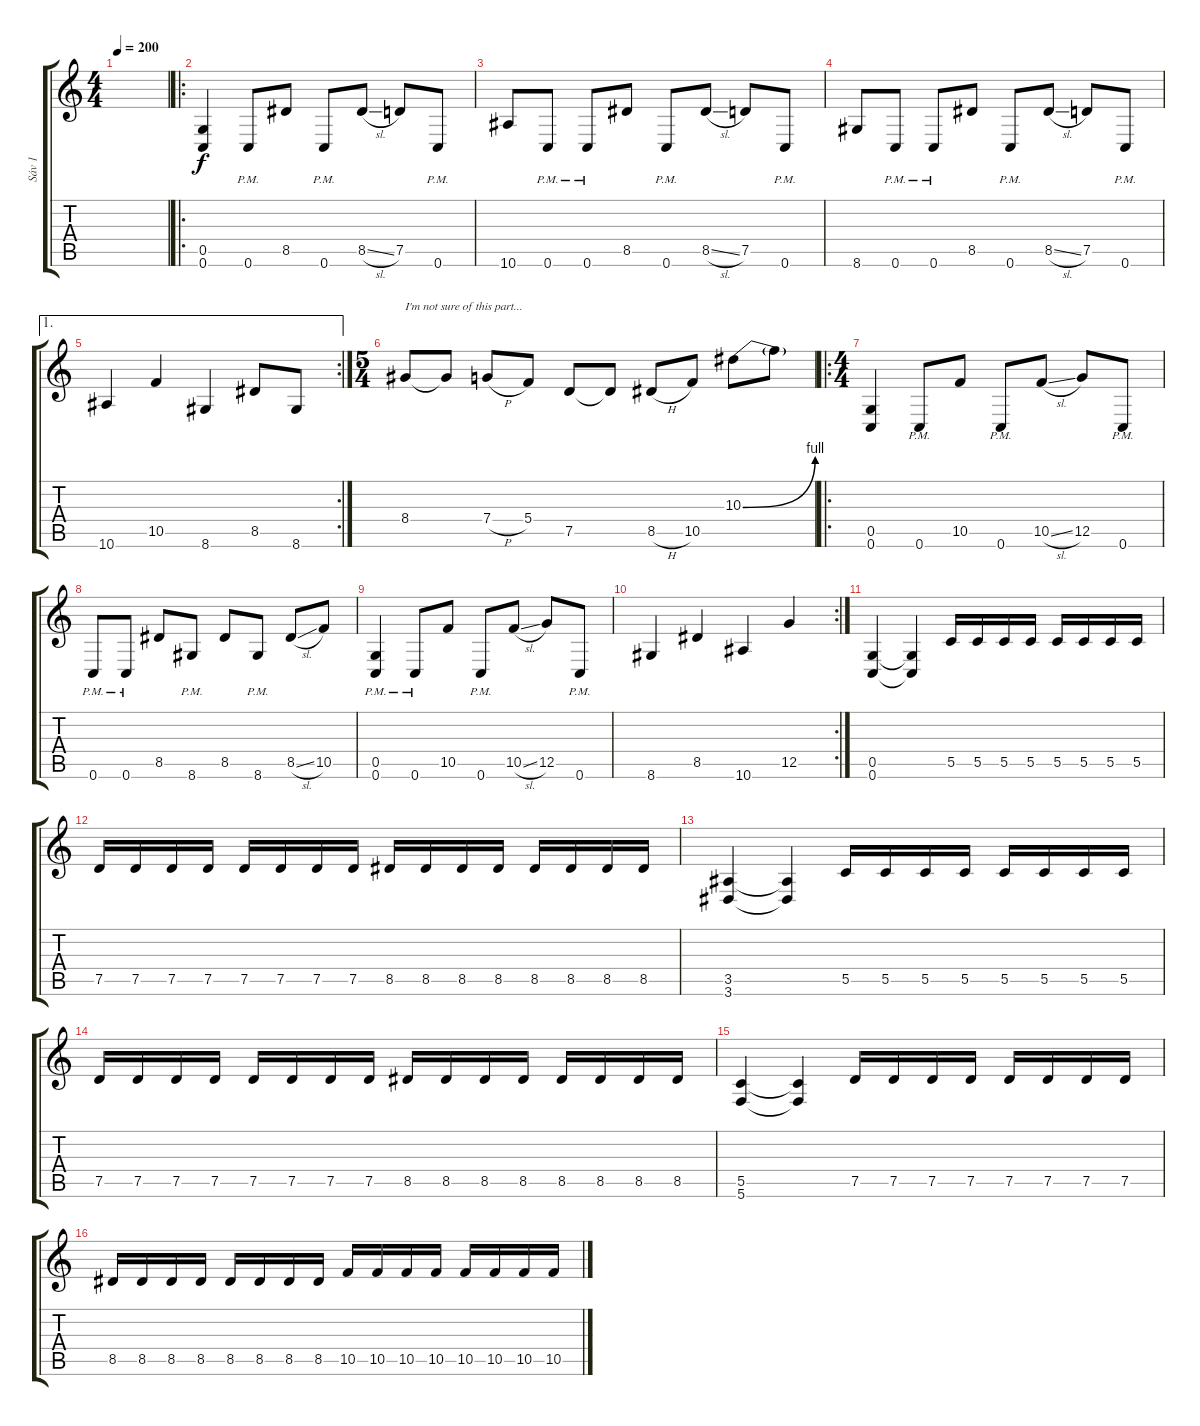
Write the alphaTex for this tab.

\track ("Sáv 1" "Sáv 1") {instrument distortionguitar}
\staff {score tabs}
\tuning (D4 A3 F3 C3 G2 C2) {hide}
\ts (4 4)
\tempo 200
\clef g2
\ks c
|
\ro
(0.5 0.6).4 0.6{pm}.8 8.5.8 0.6{pm}.8 8.5{sl}.8 7.5.8 0.6{pm}.8 |
10.6.8 0.6{pm}.8 0.6{pm}.8 8.5.8 0.6{pm}.8 8.5{sl}.8 7.5.8 0.6{pm}.8 |
8.6.8 0.6{pm}.8 0.6{pm}.8 8.5.8 0.6{pm}.8 8.5{sl}.8 7.5.8 0.6{pm}.8 |
\ae 1
\rc 2
10.6.4 10.5.4 8.6.4 8.5.8 8.6.8 |
\ts (5 4)
8.4.8{txt "I'm not sure of this part..."} 8.4{t}.8 7.4{h}.8 5.4.8 7.5.8 7.5{t}.8 8.5{h}.8 10.5.8 10.3{be (bend 0 0 60 4)}.8 10.3{t}.8 |
\ro
\ts (4 4)
(0.5 0.6).4 0.6{pm}.8 10.5.8 0.6{pm}.8 10.5{sl}.8 12.5.8 0.6{pm}.8 |
0.6{pm}.8 0.6{pm}.8 8.5.8 8.6{pm}.8 8.5.8 8.6{pm}.8 8.5{sl}.8 10.5.8 |
(0.5{pm} 0.6{pm}).4 0.6{pm}.8 10.5.8 0.6{pm}.8 10.5{sl}.8 12.5.8 0.6{pm}.8 |
\rc 2
8.6.4 8.5.4 10.6.4 12.5.4 |
(0.5 0.6).4 (0.5{t} 0.6{t}).4 5.5.16 5.5.16 5.5.16 5.5.16 5.5.16 5.5.16 5.5.16 5.5.16 |
7.5.16 7.5.16 7.5.16 7.5.16 7.5.16 7.5.16 7.5.16 7.5.16 8.5.16 8.5.16 8.5.16 8.5.16 8.5.16 8.5.16 8.5.16 8.5.16 |
(3.5 3.6).4 (3.5{t} 3.6{t}).4 5.5.16 5.5.16 5.5.16 5.5.16 5.5.16 5.5.16 5.5.16 5.5.16 |
7.5.16 7.5.16 7.5.16 7.5.16 7.5.16 7.5.16 7.5.16 7.5.16 8.5.16 8.5.16 8.5.16 8.5.16 8.5.16 8.5.16 8.5.16 8.5.16 |
(5.5 5.6).4 (5.5{t} 5.6{t}).4 7.5.16 7.5.16 7.5.16 7.5.16 7.5.16 7.5.16 7.5.16 7.5.16 |
8.5.16 8.5.16 8.5.16 8.5.16 8.5.16 8.5.16 8.5.16 8.5.16 10.5.16 10.5.16 10.5.16 10.5.16 10.5.16 10.5.16 10.5.16 10.5.16
